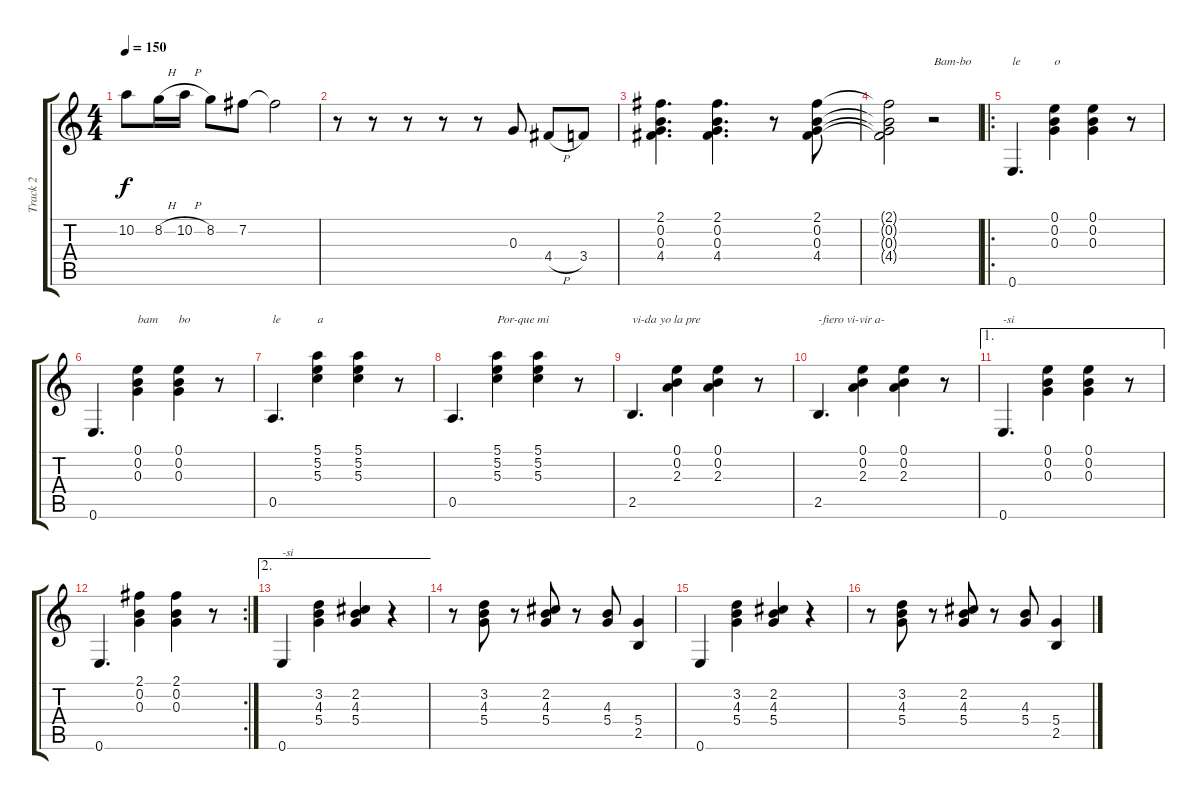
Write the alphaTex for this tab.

\track ("Track 2" "Track 2") {instrument acousticguitarsteel}
\staff {score tabs}
\tuning (E4 B3 G3 D3 A2 E2) {hide}
\ts (4 4)
\tempo 150
\clef g2
\ks c
10.2.8{dy f} 8.2{h}.16 10.2{h}.16 8.2.8 7.2.8 7.2{t}.2 |
r.8 r.8 r.8 r.8 r.8 0.3.8 4.4{h}.8 3.4.8 |
(2.1 0.2 0.3 4.4).4{d} (2.1 0.2 0.3 4.4).4{d} r.8 (2.1 0.2 0.3 4.4).8 |
(2.1{t} 0.2{t} 0.3{t} 4.4{t}).2 r.2{txt "Bam-bo"} |
\ro
0.6.4{d txt "le"} (0.1 0.2 0.3).4{txt "o"} (0.1 0.2 0.3).4 r.8 |
0.6.4{d} (0.1 0.2 0.3).4{txt "bam"} (0.1 0.2 0.3).4{txt "bo"} r.8 |
0.5.4{d txt "le"} (5.1 5.2 5.3).4{txt "a"} (5.1 5.2 5.3).4 r.8 |
0.5.4{d} (5.1 5.2 5.3).4{txt "Por-que mi"} (5.1 5.2 5.3).4 r.8 |
2.5.4{d txt "vi-da yo la pre"} (0.1 0.2 2.3).4 (0.1 0.2 2.3).4 r.8 |
2.5.4{d txt "-fiero vi-vir a-"} (0.1 0.2 2.3).4 (0.1 0.2 2.3).4 r.8 |
\ae 1
0.6.4{d txt "-si"} (0.1 0.2 0.3).4 (0.1 0.2 0.3).4 r.8 |
\rc 2
0.6.4{d} (2.1 0.2 0.3).4 (2.1 0.2 0.3).4 r.8 |
\ae 2
0.6.4{txt "-si"} (3.2 4.3 5.4).4 (2.2 4.3 5.4).4 r.4 |
r.8 (3.2 4.3 5.4).8 r.8 (2.2 4.3 5.4).8 r.8 (4.3 5.4).8 (5.4 2.5).4 |
0.6.4 (3.2 4.3 5.4).4 (2.2 4.3 5.4).4 r.4 |
r.8 (3.2 4.3 5.4).8 r.8 (2.2 4.3 5.4).8 r.8 (4.3 5.4).8 (5.4 2.5).4
